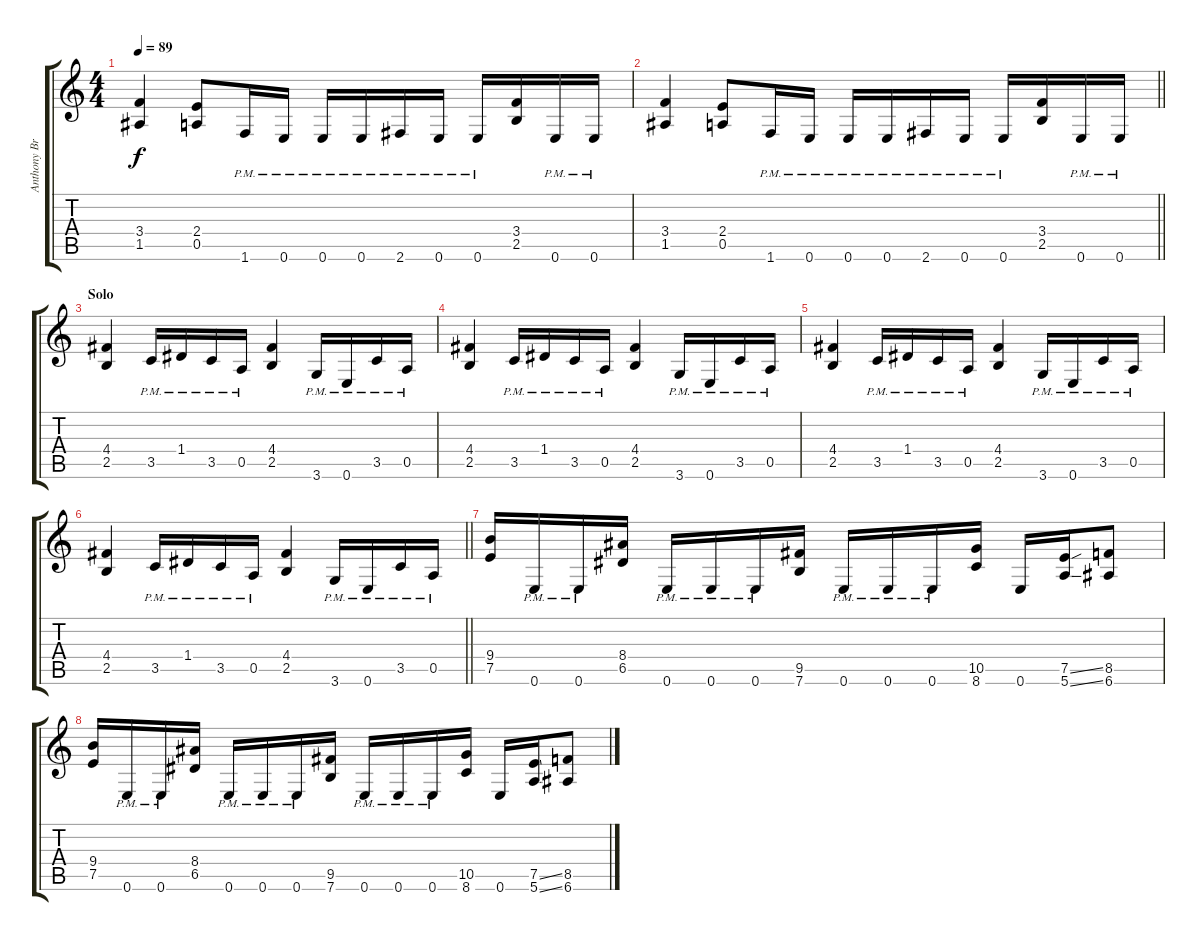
\track ("Anthony Bramante (Rhythm Guitar)" "Anthony Br") {instrument distortionguitar}
\staff {score tabs}
\tuning (E4 B3 G3 D3 A2 E2) {hide}
\ts (4 4)
\tempo 89
\clef g2
\ks c
(3.4 1.5).4{dy f} (2.4 0.5).8 1.6{pm}.16 0.6{pm}.16 0.6{pm}.16 0.6{pm}.16 2.6{pm}.16 0.6{pm}.16 0.6{pm}.16 (3.4 2.5).16 0.6{pm}.16 0.6{pm}.16 |
\barLineRight lightlight
(3.4 1.5).4 (2.4 0.5).8 1.6{pm}.16 0.6{pm}.16 0.6{pm}.16 0.6{pm}.16 2.6{pm}.16 0.6{pm}.16 0.6{pm}.16 (3.4 2.5).16 0.6{pm}.16 0.6{pm}.16 |
\section ("" "Solo")
(4.4 2.5).4 3.5{pm}.16 1.4{pm}.16 3.5{pm}.16 0.5{pm}.16 (4.4 2.5).4 3.6{pm}.16 0.6{pm}.16 3.5{pm}.16 0.5{pm}.16 |
(4.4 2.5).4 3.5{pm}.16 1.4{pm}.16 3.5{pm}.16 0.5{pm}.16 (4.4 2.5).4 3.6{pm}.16 0.6{pm}.16 3.5{pm}.16 0.5{pm}.16 |
(4.4 2.5).4 3.5{pm}.16 1.4{pm}.16 3.5{pm}.16 0.5{pm}.16 (4.4 2.5).4 3.6{pm}.16 0.6{pm}.16 3.5{pm}.16 0.5{pm}.16 |
\barLineRight lightlight
(4.4 2.5).4 3.5{pm}.16 1.4{pm}.16 3.5{pm}.16 0.5{pm}.16 (4.4 2.5).4 3.6{pm}.16 0.6{pm}.16 3.5{pm}.16 0.5{pm}.16 |
(9.4 7.5).16 0.6{pm}.16 0.6{pm}.16 (8.4 6.5).16 0.6{pm}.16 0.6{pm}.16 0.6{pm}.16 (9.5 7.6).16 0.6{pm}.16 0.6{pm}.16 0.6{pm}.16 (10.5 8.6).16 0.6.16 (7.5{ss} 5.6{ss}).16 (8.5 6.6).8 |
(9.4 7.5).16 0.6{pm}.16 0.6{pm}.16 (8.4 6.5).16 0.6{pm}.16 0.6{pm}.16 0.6{pm}.16 (9.5 7.6).16 0.6{pm}.16 0.6{pm}.16 0.6{pm}.16 (10.5 8.6).16 0.6.16 (7.5{ss} 5.6{ss}).16 (8.5 6.6).8
